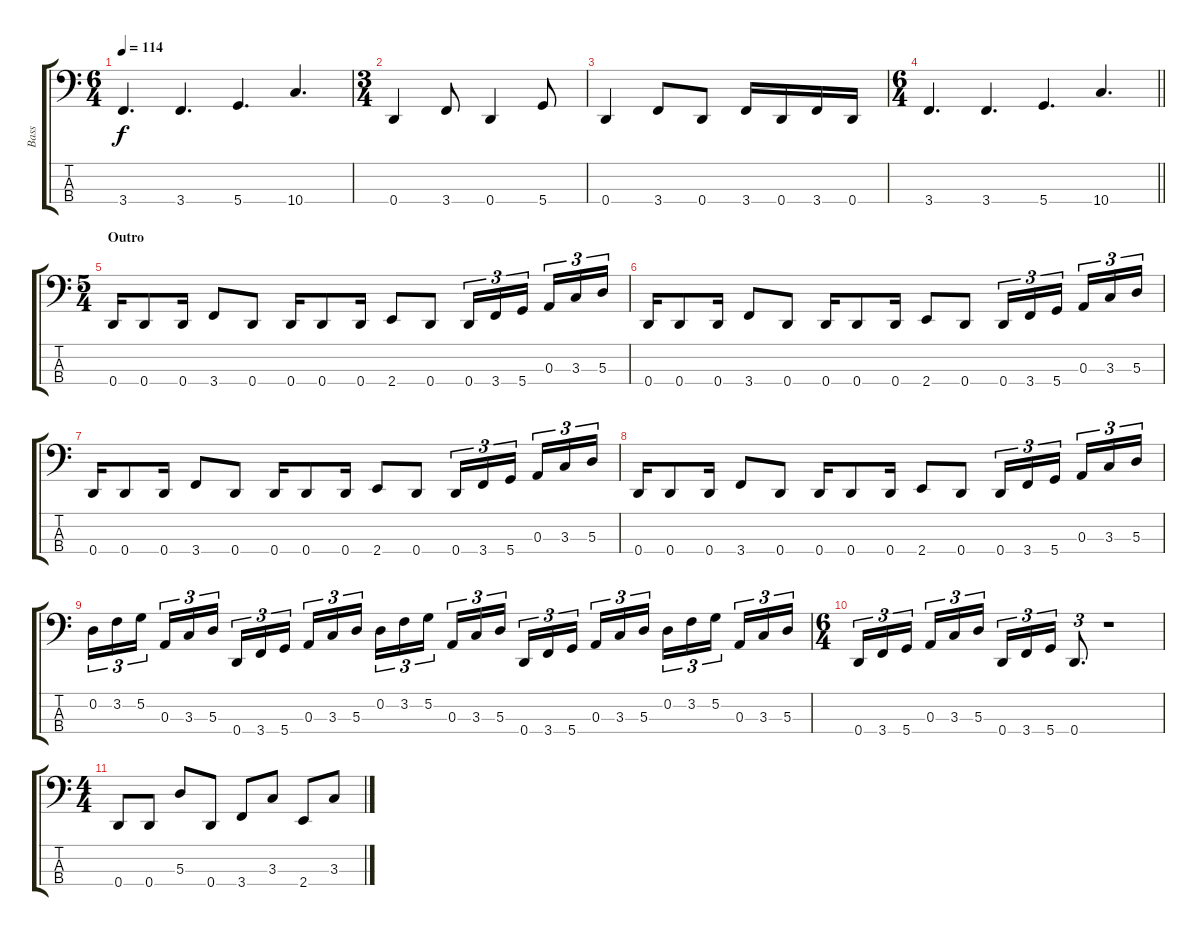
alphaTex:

\track ("Bass" "Bass") {instrument electricbassfinger}
\staff {score tabs}
\tuning (G2 D2 A1 D1) {hide}
\ts (6 4)
\tempo 114
\clef f4
\ks c
3.4.4{d dy f} 3.4.4{d} 5.4.4{d} 10.4.4{d} |
\ts (3 4)
0.4.4 3.4.8 0.4.4 5.4.8 |
0.4.4 3.4.8 0.4.8 3.4.16 0.4.16 3.4.16 0.4.16 |
\ts (6 4)
\barLineRight lightlight
3.4.4{d} 3.4.4{d} 5.4.4{d} 10.4.4{d} |
\ts (5 4)
\section ("" "Outro")
0.4.16 0.4.8 0.4.16 3.4.8 0.4.8 0.4.16 0.4.8 0.4.16 2.4.8 0.4.8 0.4.16{tu (3 2)} 3.4.16{tu (3 2)} 5.4.16{tu (3 2)} 0.3.16{tu (3 2)} 3.3.16{tu (3 2)} 5.3.16{tu (3 2)} |
0.4.16 0.4.8 0.4.16 3.4.8 0.4.8 0.4.16 0.4.8 0.4.16 2.4.8 0.4.8 0.4.16{tu (3 2)} 3.4.16{tu (3 2)} 5.4.16{tu (3 2)} 0.3.16{tu (3 2)} 3.3.16{tu (3 2)} 5.3.16{tu (3 2)} |
0.4.16 0.4.8 0.4.16 3.4.8 0.4.8 0.4.16 0.4.8 0.4.16 2.4.8 0.4.8 0.4.16{tu (3 2)} 3.4.16{tu (3 2)} 5.4.16{tu (3 2)} 0.3.16{tu (3 2)} 3.3.16{tu (3 2)} 5.3.16{tu (3 2)} |
0.4.16 0.4.8 0.4.16 3.4.8 0.4.8 0.4.16 0.4.8 0.4.16 2.4.8 0.4.8 0.4.16{tu (3 2)} 3.4.16{tu (3 2)} 5.4.16{tu (3 2)} 0.3.16{tu (3 2)} 3.3.16{tu (3 2)} 5.3.16{tu (3 2)} |
0.2.16{tu (3 2)} 3.2.16{tu (3 2)} 5.2.16{tu (3 2)} 0.3.16{tu (3 2)} 3.3.16{tu (3 2)} 5.3.16{tu (3 2)} 0.4.16{tu (3 2)} 3.4.16{tu (3 2)} 5.4.16{tu (3 2)} 0.3.16{tu (3 2)} 3.3.16{tu (3 2)} 5.3.16{tu (3 2)} 0.2.16{tu (3 2)} 3.2.16{tu (3 2)} 5.2.16{tu (3 2)} 0.3.16{tu (3 2)} 3.3.16{tu (3 2)} 5.3.16{tu (3 2)} 0.4.16{tu (3 2)} 3.4.16{tu (3 2)} 5.4.16{tu (3 2)} 0.3.16{tu (3 2)} 3.3.16{tu (3 2)} 5.3.16{tu (3 2)} 0.2.16{tu (3 2)} 3.2.16{tu (3 2)} 5.2.16{tu (3 2)} 0.3.16{tu (3 2)} 3.3.16{tu (3 2)} 5.3.16{tu (3 2)} |
\ts (6 4)
0.4.16{tu (3 2)} 3.4.16{tu (3 2)} 5.4.16{tu (3 2)} 0.3.16{tu (3 2)} 3.3.16{tu (3 2)} 5.3.16{tu (3 2)} 0.4.16{tu (3 2)} 3.4.16{tu (3 2)} 5.4.16{tu (3 2)} 0.4.8{d tu (3 2)} r.1 |
\ts (4 4)
0.4.8{volume 0} 0.4.8 5.3.8 0.4.8 3.4.8 3.3.8 2.4.8 3.3.8
